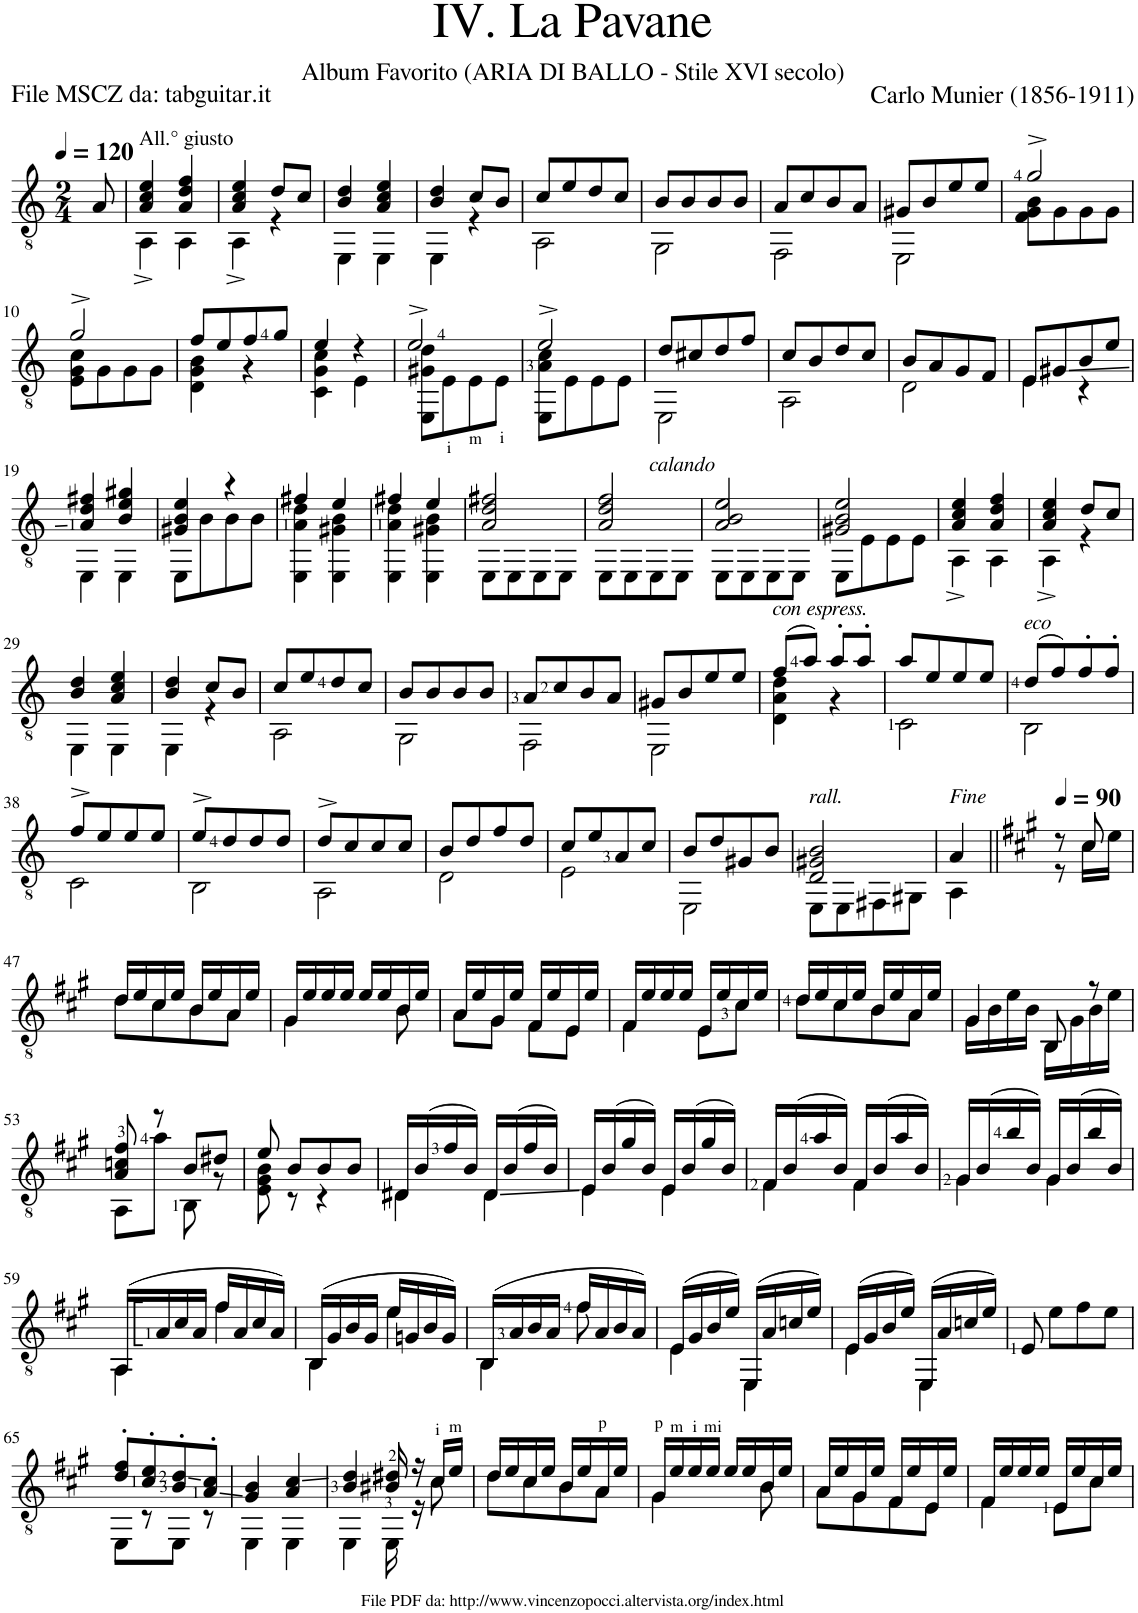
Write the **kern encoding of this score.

**kern
*part1
*staff1
*I"Guitar
*I'Guit.
*clefGv2
*k[]
*M2/4
*MM120
=
8A/
=1
*^
!LO:TX:a:t=All.° giusto	!
4A/ 4c/ 4e/	4AA^\
4A/ 4d/ 4f/	4AA\
=2	=2
4A/ 4c/ 4e/	4AA^\
8d/L	4r
8c/J	.
=3	=3
4B/ 4d/	4EE\
4A/ 4c/ 4e/	4EE\
=4	=4
4B/ 4d/	4EE\
8c/L	4r
8B/J	.
=5	=5
8c/L	2AA\
8e/	.
8d/	.
8c/J	.
=6	=6
8B/L	2GG\
8B/	.
8B/	.
8B/J	.
=7	=7
8A/L	2FF\
8c/	.
8B/	.
8A/J	.
=8	=8
8G#X/L	2EE\
8B/	.
8e/	.
8e/J	.
=9	=9
2g^/	8F\ 8G\ 8B\L
.	8G\
.	8G\
.	8G\J
!!LO:LB:g=z	!!
=10	=10
2g^/	8E\ 8G\ 8c\L
.	8G\
.	8G\
.	8G\J
=11	=11
8f/L	4D\ 4G\ 4B\
8e/	.
8f/	4r
8g/J	.
=12	=12
4e/	4C\ 4G\ 4c\
4r	4E\
=13	=13
2e^/	8EE\ 8G#X\ 8d\L
.	8E\
.	8E\
.	8E\J
=14	=14
2e^/	8EE\ 8A\ 8c\L
.	8E\
.	8E\
.	8E\J
=15	=15
8d/L	2EE\
8c#X/	.
8d/	.
8f/J	.
=16	=16
8c/L	2AA\
8B/	.
8d/	.
8c/J	.
=17	=17
8B/L	2D\
8A/	.
8G/	.
8F/J	.
=18	=18
8E/L	4E\
8G#X/	.
8B/	4r
8e/J	.
!!LO:LB:g=z	!!
=19	=19
4A/ 4d/ 4f#X/	4EE\
4B/ 4e/ 4g#X/	4EE\
=20	=20
4G#X/ 4B/ 4e/	8EE\L
.	8B\
4r	8B\
.	8B\J
=21	=21
4f#X/	4EE\ 4A\ 4d\
4e/	4EE\ 4G#X\ 4B\
=22	=22
4f#X/	4EE\ 4A\ 4d\
4e/	4EE\ 4G#X\ 4B\
=23	=23
2A/ 2d/ 2f#X/	8EE\L
.	8EE\
.	8EE\
.	8EE\J
=24	=24
2A/ 2d/ 2f/	8EE\L
.	8EE\
!	!LO:TX:a:i:t=calando
.	8EE\
.	8EE\J
=25	=25
2A/ 2B/ 2e/	8EE\L
.	8EE\
.	8EE\
.	8EE\J
=26	=26
2G#X/ 2B/ 2e/	8EE\L
.	8E\
.	8E\
.	8E\J
=27	=27
4A/ 4c/ 4e/	4AA^\
4A/ 4d/ 4f/	4AA\
=28	=28
4A/ 4c/ 4e/	4AA^\
8d/L	4r
8c/J	.
!!LO:LB:g=z	!!
=29	=29
4B/ 4d/	4EE\
4A/ 4c/ 4e/	4EE\
=30	=30
4B/ 4d/	4EE\
8c/L	4r
8B/J	.
=31	=31
8c/L	2AA\
8e/	.
8d/	.
8c/J	.
=32	=32
8B/L	2GG\
8B/	.
8B/	.
8B/J	.
=33	=33
8A/L	2FF\
8c/	.
8B/	.
8A/J	.
=34	=34
8G#X/L	2EE\
8B/	.
8e/	.
8e/J	.
=35	=35
!LO:TX:a:i:t=con espress.	!
(8f/L	4D\ 4A\ 4d\
8a/J)	.
8a'/L	4r
8a'/J	.
=36	=36
8a/L	2C\
8e/	.
8e/	.
8e/J	.
=37	=37
!LO:TX:a:i:t=eco	!
(8d/L	2BB\
8f/)	.
8f'/	.
8f'/J	.
!!LO:LB:g=z	!!
=38	=38
8f^/L	2C\
8e/	.
8e/	.
8e/J	.
=39	=39
8e^/L	2BB\
8d/	.
8d/	.
8d/J	.
=40	=40
8d^/L	2AA\
8c/	.
8c/	.
8c/J	.
=41	=41
8B/L	2D\
8d/	.
8f/	.
8d/J	.
=42	=42
8c/L	2E\
8e/	.
8A/	.
8c/J	.
=43	=43
8B/L	2EE\
8d/	.
8G#X/	.
8B/J	.
=44	=44
!LO:TX:a:i:t=rall.	!
2D/ 2G#X/ 2B/	8EE\L
.	8EE\
.	8FF#X\
.	8GG#X\J
=45	=45
4A/	4AA\
=46||	=46||
*k[f#c#g#]	*
*MM90	*
8r	8r
8c#/	16c#\LL
.	16e\JJ
!!LO:LB:g=z	!!
=47	=47
16d/LL	8d\L
16e/	.
16c#/	8c#\
16e/JJ	.
16B/LL	8B\
16e/	.
16A/	8A\J
16e/JJ	.
=48	=48
16G#/LL	4.G#\
16e/	.
16e/	.
16e/JJ	.
16e/LL	.
16e/	.
16B/	8B\
16e/JJ	.
=49	=49
16A/LL	8A\L
16e/	.
16G#/	8G#\J
16e/JJ	.
16F#/LL	8F#\L
16e/	.
16E/	8E\J
16e/JJ	.
=50	=50
16F#/LL	4F#\
16e/	.
16e/	.
16e/JJ	.
16E/LL	8E\L
16e/	.
16c#/	8c#\J
16e/JJ	.
=51	=51
16d/LL	8d\L
16e/	.
16c#/	8c#\
16e/JJ	.
16B/LL	8B\
16e/	.
16A/	8A\J
16e/JJ	.
=52	=52
4G#/	16G#\LL
.	16B\
.	16e\
.	16B\JJ
8BB/	16BB\LL
.	16G#\
8r	16B\
.	16e\JJ
!!LO:LB:g=z	!!
=53	=53
8A/ 8cn/ 8f#/	8AA\L
8r	8a\J
8B/L	8BB\
8d#X/J	8r
=54	=54
8e/	8E\ 8G#\ 8B\
8B/L	8r
8B/	4r
8B/J	.
=55	=55
16D#X/LL	4D#\
(16B/	.
16f#/	.
16B/JJ)	.
16D#/LL	4D#\
(16B/	.
16f#/	.
16B/JJ)	.
=56	=56
16E/LL	4E\
(16B/	.
16g#/	.
16B/JJ)	.
16E/LL	4E\
(16B/	.
16g#/	.
16B/JJ)	.
=57	=57
16F#/LL	4F#\
(16B/	.
16a/	.
16B/JJ)	.
16F#/LL	4F#\
(16B/	.
16a/	.
16B/JJ)	.
=58	=58
16G#/LL	4G#\
(16B/	.
16b/	.
16B/JJ)	.
16G#/LL	4G#\
(16B/	.
16b/	.
16B/JJ)	.
!!LO:LB:g=z	!!
=59	=59
(16AA/LL	4AA\
16A/	.
16c#/	.
16A/JJ	.
16f#/LL	4f#\
16A/	.
16c#/	.
16A/JJ)	.
=60	=60
(16BB/LL	4BB\
16G#/	.
16B/	.
16G#/JJ	.
16e/LL	4e\
16Gn/	.
16B/	.
16G/JJ)	.
=61	=61
(16BB/LL	4BB\
16A/	.
16B/	.
16A/JJ	.
16f#/LL	8f#\
16A/	.
16B/	8ryy
16A/JJ)	.
=62	=62
(16E/LL	4E\
16G#/	.
16B/	.
16e/JJ)	.
(16EE/LL	4EE\
16A/	.
16cn/	.
16e/JJ)	.
=63	=63
(16E/LL	4E\
16G#/	.
16B/	.
16e/JJ)	.
(16EE/LL	4EE\
16A/	.
16cn/	.
16e/JJ)	.
*v	*v
=64
8E/
8e\L
8f#\
8e\J
!!LO:LB:g=z
=65
*^
8d/' 8f#/'L	8EE\L
8c#/' 8e/'	8r
8B/' 8d/'	8EE\J
8A/' 8c#/'J	8r
=66	=66
4G#/ 4B/	4EE\
4A/ 4c#/	4EE\
=67	=67
4B/ 4d/	4EE\
16B#X/ 16d#X/	16EE\
16r	16r
16c#/LL	8c#\
16e/JJ	.
=68	=68
16d/LL	8d\L
16e/	.
16c#/	8c#\
16e/JJ	.
16B/LL	8B\
16e/	.
16A/	8A\J
16e/JJ	.
=69	=69
16G#/LL	4.G#\
16e/	.
16e/	.
16e/JJ	.
16e/LL	.
16e/	.
16B/	8B\
16e/JJ	.
=70	=70
16A/LL	8A\L
16e/	.
16G#/	8G#\
16e/JJ	.
16F#/LL	8F#\
16e/	.
16E/	8E\J
16e/JJ	.
=71	=71
16F#/LL	4F#\
16e/	.
16e/	.
16e/JJ	.
16E/LL	8E\L
16e/	.
16c#/	8c#\J
16e/JJ	.
*v	*v
=
*-
